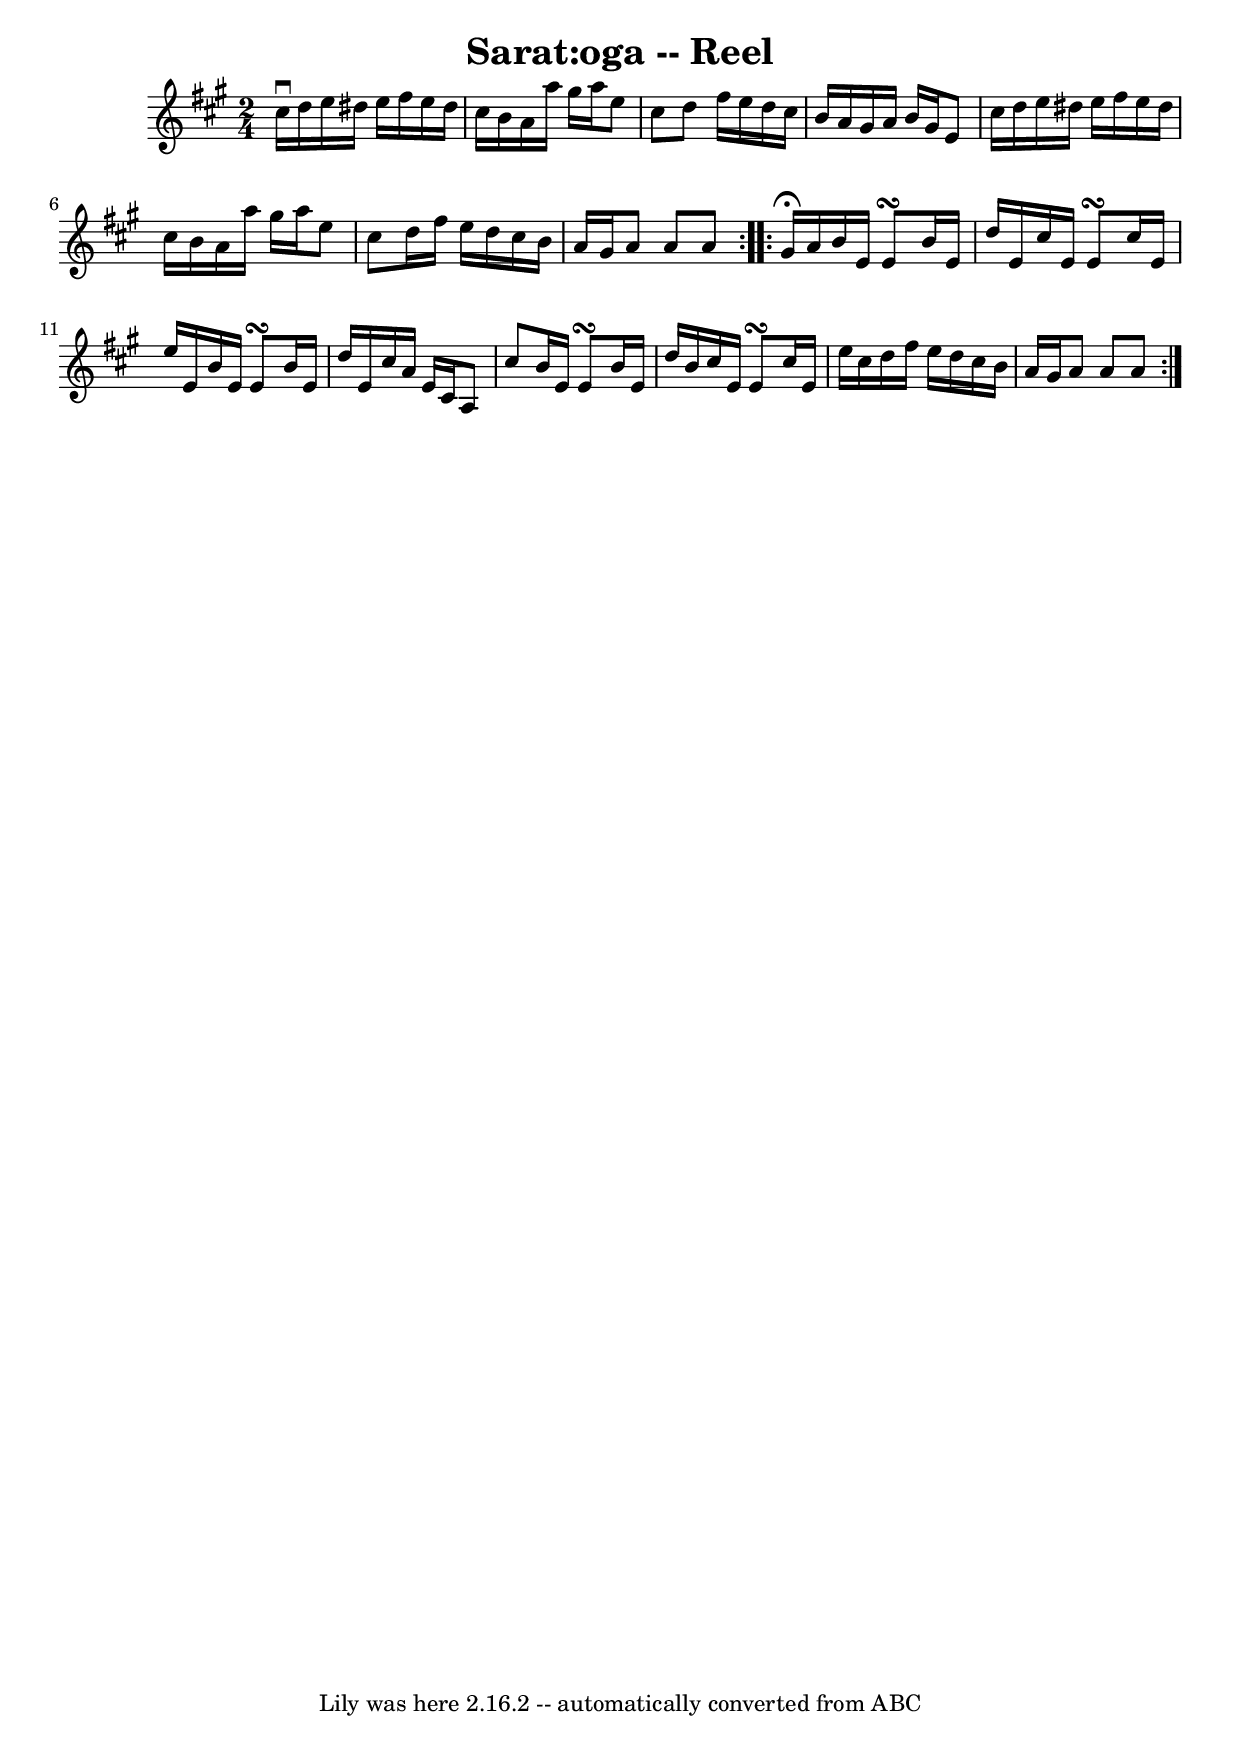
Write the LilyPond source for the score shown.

\version "2.16.2"
\include "Mammoth.ily"
\header {
  %% book = "Ryan's Mammoth Collection"
  crossRefNumber = "1"
  footnotes = ""
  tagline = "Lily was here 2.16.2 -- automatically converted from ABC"
  title = "Sarat:oga -- Reel"

}
voicedefault =  {



  \repeat volta 2 {

    \time 2/4 
    \key a \major     cis''16^\downbow d''16   |
    e''16         dis''16 e''16 fis''16 e''16 dis''16 cis''16 b'16   |
         a'16 a''16 gis''16 a''16 e''8 cis''8   |
    d''8 fis''16      e''16 d''16 cis''16 b'16 a'16   |
    gis'16 a'16 b'16      gis'16 e'8 cis''16 d''16   |
    e''16 dis''16 e''16         fis''16 e''16 dis''16 cis''16 b'16   |
    a'16 a''16         gis''16 a''16 e''8 cis''8   |
    d''16 fis''16 e''16         d''16 cis''16 b'16 a'16 gis'16   |
    a'8 a'8 a'8    

  } 
  \repeat volta 2 {     gis'16^\fermata a'16   |
    b'16 e'16 e'8      \turn b'16 e'16 d''16 e'16   |
    cis''16 e'16 e'8\turn        cis''16 e'16 e''16 e'16   |
    b'16 e'16 e'8\turn b'16       e'16 d''16 e'16   |
    cis''16 a'16 e'16 cis'16 a8         cis''8   |
    b'16 e'16 e'8\turn b'16 e'16 d''16 b'16   |
    cis''16 e'16 e'8\turn cis''16 e'16 e''16 cis''16   |
    d''16 fis''16 e''16 d''16 cis''16 b'16 a'16         gis'16   |
    a'8 a'8 a'8  
  }   

}

\score{
  <<

    \context Staff="default"
    {
      \voicedefault 
      
    }

  >>
  \layout {
    
  }
  \midi {
  }

}
